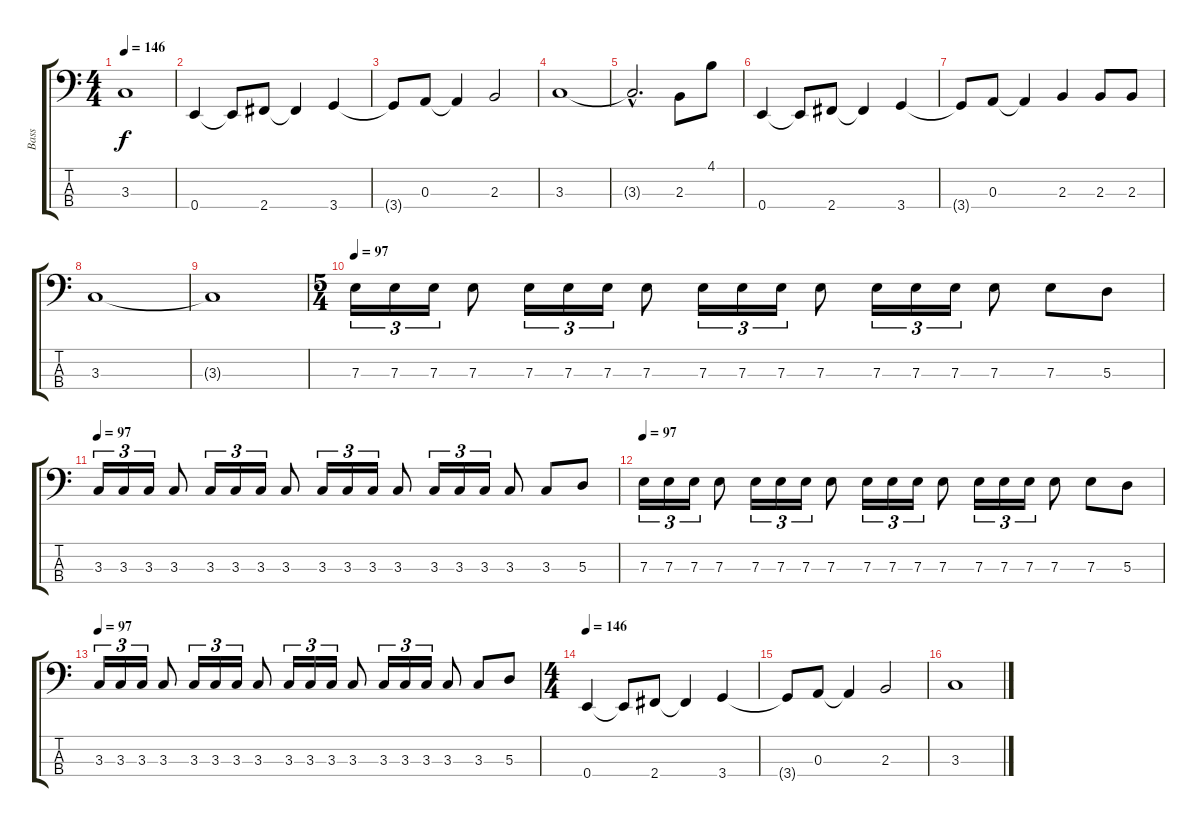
\track ("Bass" "Bass") {instrument electricbassfinger}
\staff {score tabs}
\tuning (G2 D2 A1 E1) {hide}
\ts (4 4)
\tempo 146
\clef f4
\ks c
3.3{t}.1{dy f} |
0.4.4 0.4{t}.8 2.4.8 2.4{t}.4 3.4.4 |
3.4{t}.8 0.3.8 0.3{t}.4 2.3.2 |
3.3.1 |
3.3{hac t}.2{d} 2.3.8 4.1.8 |
0.4.4 0.4{t}.8 2.4.8 2.4{t}.4 3.4.4 |
3.4{t}.8 0.3.8 0.3{t}.4 2.3.4 2.3.8 2.3.8 |
3.3.1 |
3.3{t}.1 |
\ts (5 4)
\tempo 97
7.3.16{tu (3 2)} 7.3.16{tu (3 2)} 7.3.16{tu (3 2)} 7.3.8 7.3.16{tu (3 2)} 7.3.16{tu (3 2)} 7.3.16{tu (3 2)} 7.3.8 7.3.16{tu (3 2)} 7.3.16{tu (3 2)} 7.3.16{tu (3 2)} 7.3.8 7.3.16{tu (3 2)} 7.3.16{tu (3 2)} 7.3.16{tu (3 2)} 7.3.8 7.3.8 5.3.8 |
\tempo 97
3.3.16{tu (3 2)} 3.3.16{tu (3 2)} 3.3.16{tu (3 2)} 3.3.8 3.3.16{tu (3 2)} 3.3.16{tu (3 2)} 3.3.16{tu (3 2)} 3.3.8 3.3.16{tu (3 2)} 3.3.16{tu (3 2)} 3.3.16{tu (3 2)} 3.3.8 3.3.16{tu (3 2)} 3.3.16{tu (3 2)} 3.3.16{tu (3 2)} 3.3.8 3.3.8 5.3.8 |
\tempo 97
7.3.16{tu (3 2)} 7.3.16{tu (3 2)} 7.3.16{tu (3 2)} 7.3.8 7.3.16{tu (3 2)} 7.3.16{tu (3 2)} 7.3.16{tu (3 2)} 7.3.8 7.3.16{tu (3 2)} 7.3.16{tu (3 2)} 7.3.16{tu (3 2)} 7.3.8 7.3.16{tu (3 2)} 7.3.16{tu (3 2)} 7.3.16{tu (3 2)} 7.3.8 7.3.8 5.3.8 |
\tempo 97
3.3.16{tu (3 2)} 3.3.16{tu (3 2)} 3.3.16{tu (3 2)} 3.3.8 3.3.16{tu (3 2)} 3.3.16{tu (3 2)} 3.3.16{tu (3 2)} 3.3.8 3.3.16{tu (3 2)} 3.3.16{tu (3 2)} 3.3.16{tu (3 2)} 3.3.8 3.3.16{tu (3 2)} 3.3.16{tu (3 2)} 3.3.16{tu (3 2)} 3.3.8 3.3.8 5.3.8 |
\ts (4 4)
\tempo 146
0.4.4 0.4{t}.8 2.4.8 2.4{t}.4 3.4.4 |
3.4{t}.8 0.3.8 0.3{t}.4 2.3.2 |
3.3.1
